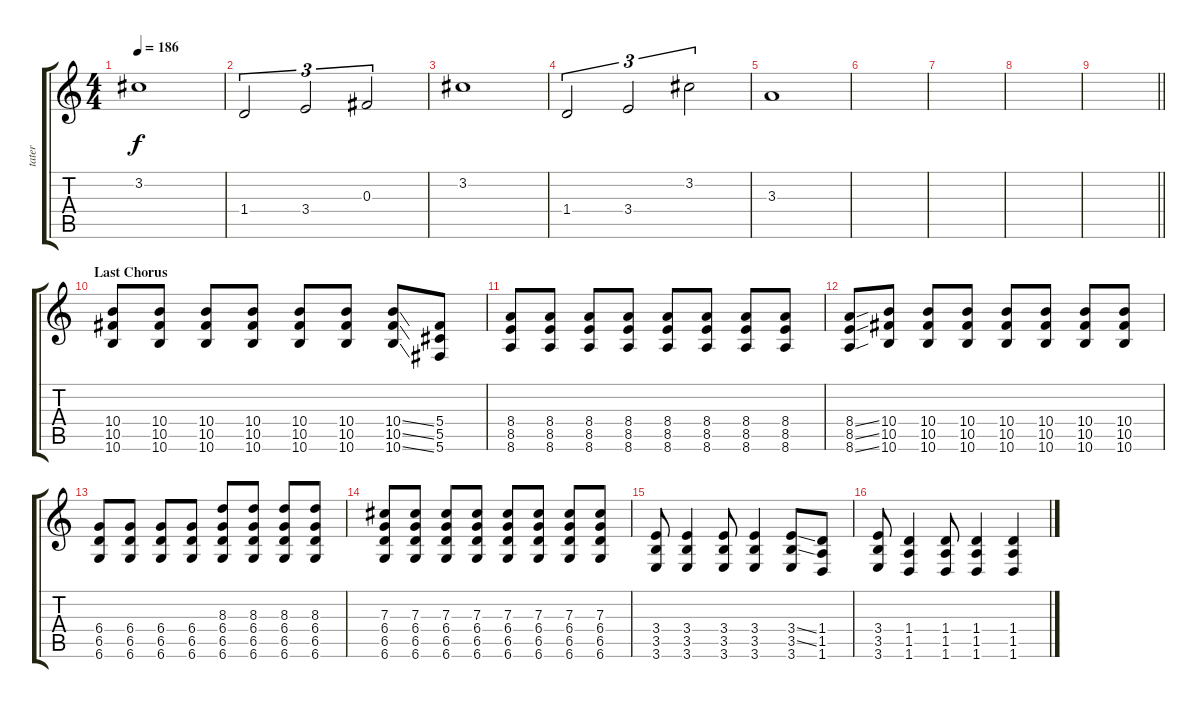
\track ("tater" "tater") {instrument electricguitarclean}
\staff {score tabs}
\tuning (Eb4 Bb3 Gb3 Db3 Ab2 Db2) {hide}
\ts (4 4)
\tempo 186
\clef g2
\ks c
3.2.1{dy f} |
1.4.2{tu (3 2)} 3.4.2{tu (3 2)} 0.3.2{tu (3 2)} |
3.2.1 |
1.4.2{tu (3 2)} 3.4.2{tu (3 2)} 3.2.2{tu (3 2)} |
3.3.1 |
|
|
|
\barLineRight lightlight
|
\section ("" "Last Chorus")
(10.4 10.5 10.6).8 (10.4 10.5 10.6).8 (10.4 10.5 10.6).8 (10.4 10.5 10.6).8 (10.4 10.5 10.6).8 (10.4 10.5 10.6).8 (10.4{ss} 10.5{ss} 10.6{ss}).8 (5.4 5.5 5.6).8 |
(8.4 8.5 8.6).8 (8.4 8.5 8.6).8 (8.4 8.5 8.6).8 (8.4 8.5 8.6).8 (8.4 8.5 8.6).8 (8.4 8.5 8.6).8 (8.4 8.5 8.6).8 (8.4 8.5 8.6).8 |
(8.4{ss} 8.5{ss} 8.6{ss}).8 (10.4 10.5 10.6).8 (10.4 10.5 10.6).8 (10.4 10.5 10.6).8 (10.4 10.5 10.6).8 (10.4 10.5 10.6).8 (10.4 10.5 10.6).8 (10.4 10.5 10.6).8 |
(6.4 6.5 6.6).8 (6.4 6.5 6.6).8 (6.4 6.5 6.6).8 (6.4 6.5 6.6).8 (8.3 6.4 6.5 6.6).8 (8.3 6.4 6.5 6.6).8 (8.3 6.4 6.5 6.6).8 (8.3 6.4 6.5 6.6).8 |
(7.3 6.4 6.5 6.6).8 (7.3 6.4 6.5 6.6).8 (7.3 6.4 6.5 6.6).8 (7.3 6.4 6.5 6.6).8 (7.3 6.4 6.5 6.6).8 (7.3 6.4 6.5 6.6).8 (7.3 6.4 6.5 6.6).8 (7.3 6.4 6.5 6.6).8 |
(3.4 3.5 3.6).8 (3.4 3.5 3.6).4 (3.4 3.5 3.6).8 (3.4 3.5 3.6).4 (3.4{ss} 3.5{ss} 3.6).8 (1.4 1.5 1.6).8 |
(3.4 3.5 3.6).8 (1.4 1.5 1.6).4 (1.4 1.5 1.6).8 (1.4 1.5 1.6).4 (1.4 1.5 1.6).4
